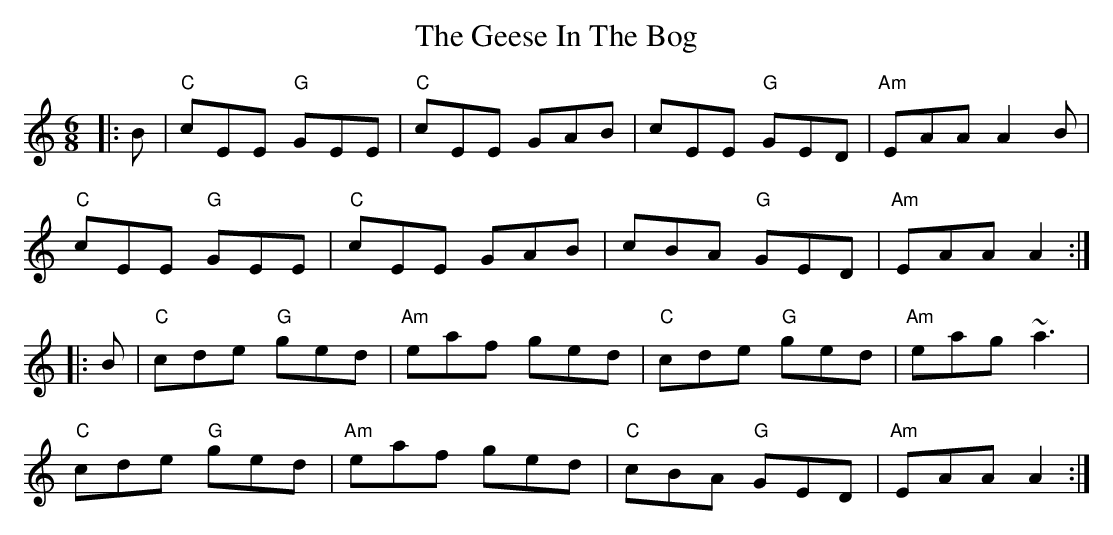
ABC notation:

X:1
T: The Geese In The Bog
M: 6/8
L: 1/8
K: Amin
|:B | "C"cEE "G"GEE| "C"cEE GAB| cEE "G"GED| "Am"EAA A2B|
"C"cEE "G"GEE| "C"cEE GAB| cBA "G"GED|"Am" EAA A2 :|
|:B| "C"cde "G"ged| "Am"eaf ged| "C"cde "G"ged| "Am"eag ~a3|
"C"cde "G"ged| "Am"eaf ged| "C"cBA "G"GED| "Am"EAA A2 :|
